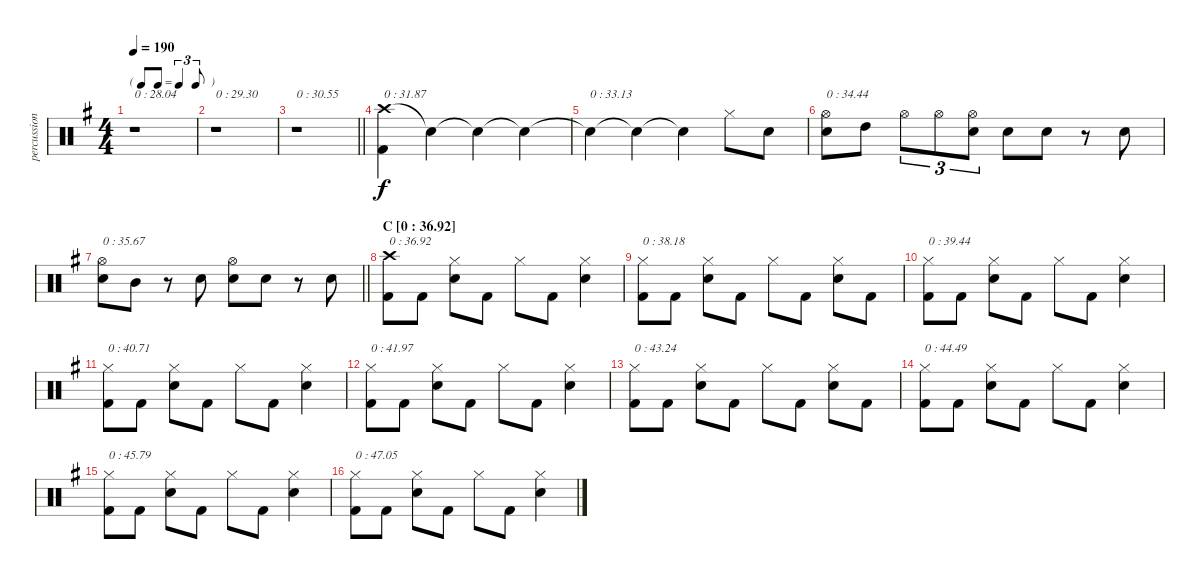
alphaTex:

\track ("percussion" "percussion") {instrument percussion}
\staff {score}
\articulation defaults
\ts (4 4)
\tf triplet8th
\tempo 190
\clef neutral
\ks g
r.1{txt "0 : 28.04" dy p} |
r.1{txt "0 : 29.30"} |
\barLineRight lightlight
r.1{txt "0 : 30.55"} |
("Crash high (hit)" "Kick (hit) 2").4{txt "0 : 31.87" dy f} "Snare (hit)"{t}.4 "Snare (hit)"{t}.4 "Snare (hit)"{t}.4 |
"Snare (hit)"{t}.4{txt "0 : 33.13"} "Snare (hit)"{t}.4 "Snare (hit)"{t}.4 "Hi-Hat (closed)".8 "Electric Snare (hit)".8 |
("Electric Snare (hit)" "Hi-Hat (open)").8{txt "0 : 34.44"} "High Tom (hit)".8 "Hi-Hat (open)".8{tu (3 2)} "Hi-Hat (open)".8{tu (3 2)} ("Electric Snare (hit)" "Hi-Hat (open)").8{tu (3 2)} "Electric Snare (hit)".8 "Electric Snare (hit)".8 r.8 "Electric Snare (hit)".8 |
\barLineRight lightlight
("Electric Snare (hit)" "Hi-Hat (open)").8{txt "0 : 35.67"} "Mid Tom (hit)".8 r.8 "Electric Snare (hit)".8 ("Electric Snare (hit)" "Hi-Hat (open)").8 "Electric Snare (hit)".8 r.8 "Electric Snare (hit)".8 |
\section ("" "C [0 : 36.92]")
("Crash high (hit)" "Kick (hit) 2").8{txt "0 : 36.92"} "Kick (hit) 2".8 ("Electric Snare (hit)" "Hi-Hat (closed)").8 "Kick (hit) 2".8 "Hi-Hat (closed)".8 "Kick (hit) 2".8 ("Electric Snare (hit)" "Hi-Hat (closed)").4 |
("Hi-Hat (closed)" "Kick (hit) 2").8{txt "0 : 38.18"} "Kick (hit) 2".8 ("Electric Snare (hit)" "Hi-Hat (closed)").8 "Kick (hit) 2".8 "Hi-Hat (closed)".8 "Kick (hit) 2".8 ("Electric Snare (hit)" "Hi-Hat (closed)").8 "Kick (hit) 2".8 |
("Hi-Hat (closed)" "Kick (hit) 2").8{txt "0 : 39.44"} "Kick (hit) 2".8 ("Electric Snare (hit)" "Hi-Hat (closed)").8 "Kick (hit) 2".8 "Hi-Hat (closed)".8 "Kick (hit) 2".8 ("Electric Snare (hit)" "Hi-Hat (closed)").4 |
("Hi-Hat (closed)" "Kick (hit) 2").8{txt "0 : 40.71"} "Kick (hit) 2".8 ("Electric Snare (hit)" "Hi-Hat (closed)").8 "Kick (hit) 2".8 "Hi-Hat (closed)".8 "Kick (hit) 2".8 ("Electric Snare (hit)" "Hi-Hat (closed)").4 |
("Hi-Hat (closed)" "Kick (hit) 2").8{txt "0 : 41.97"} "Kick (hit) 2".8 ("Electric Snare (hit)" "Hi-Hat (closed)").8 "Kick (hit) 2".8 "Hi-Hat (closed)".8 "Kick (hit) 2".8 ("Electric Snare (hit)" "Hi-Hat (closed)").4 |
("Hi-Hat (closed)" "Kick (hit) 2").8{txt "0 : 43.24"} "Kick (hit) 2".8 ("Electric Snare (hit)" "Hi-Hat (closed)").8 "Kick (hit) 2".8 "Hi-Hat (closed)".8 "Kick (hit) 2".8 ("Electric Snare (hit)" "Hi-Hat (closed)").8 "Kick (hit) 2".8 |
("Hi-Hat (closed)" "Kick (hit) 2").8{txt "0 : 44.49"} "Kick (hit) 2".8 ("Electric Snare (hit)" "Hi-Hat (closed)").8 "Kick (hit) 2".8 "Hi-Hat (closed)".8 "Kick (hit) 2".8 ("Electric Snare (hit)" "Hi-Hat (closed)").4 |
("Hi-Hat (closed)" "Kick (hit) 2").8{txt "0 : 45.79"} "Kick (hit) 2".8 ("Electric Snare (hit)" "Hi-Hat (closed)").8 "Kick (hit) 2".8 "Hi-Hat (closed)".8 "Kick (hit) 2".8 ("Electric Snare (hit)" "Hi-Hat (closed)").4 |
("Hi-Hat (closed)" "Kick (hit) 2").8{txt "0 : 47.05"} "Kick (hit) 2".8 ("Electric Snare (hit)" "Hi-Hat (closed)").8 "Kick (hit) 2".8 "Hi-Hat (closed)".8 "Kick (hit) 2".8 ("Electric Snare (hit)" "Hi-Hat (closed)").4
